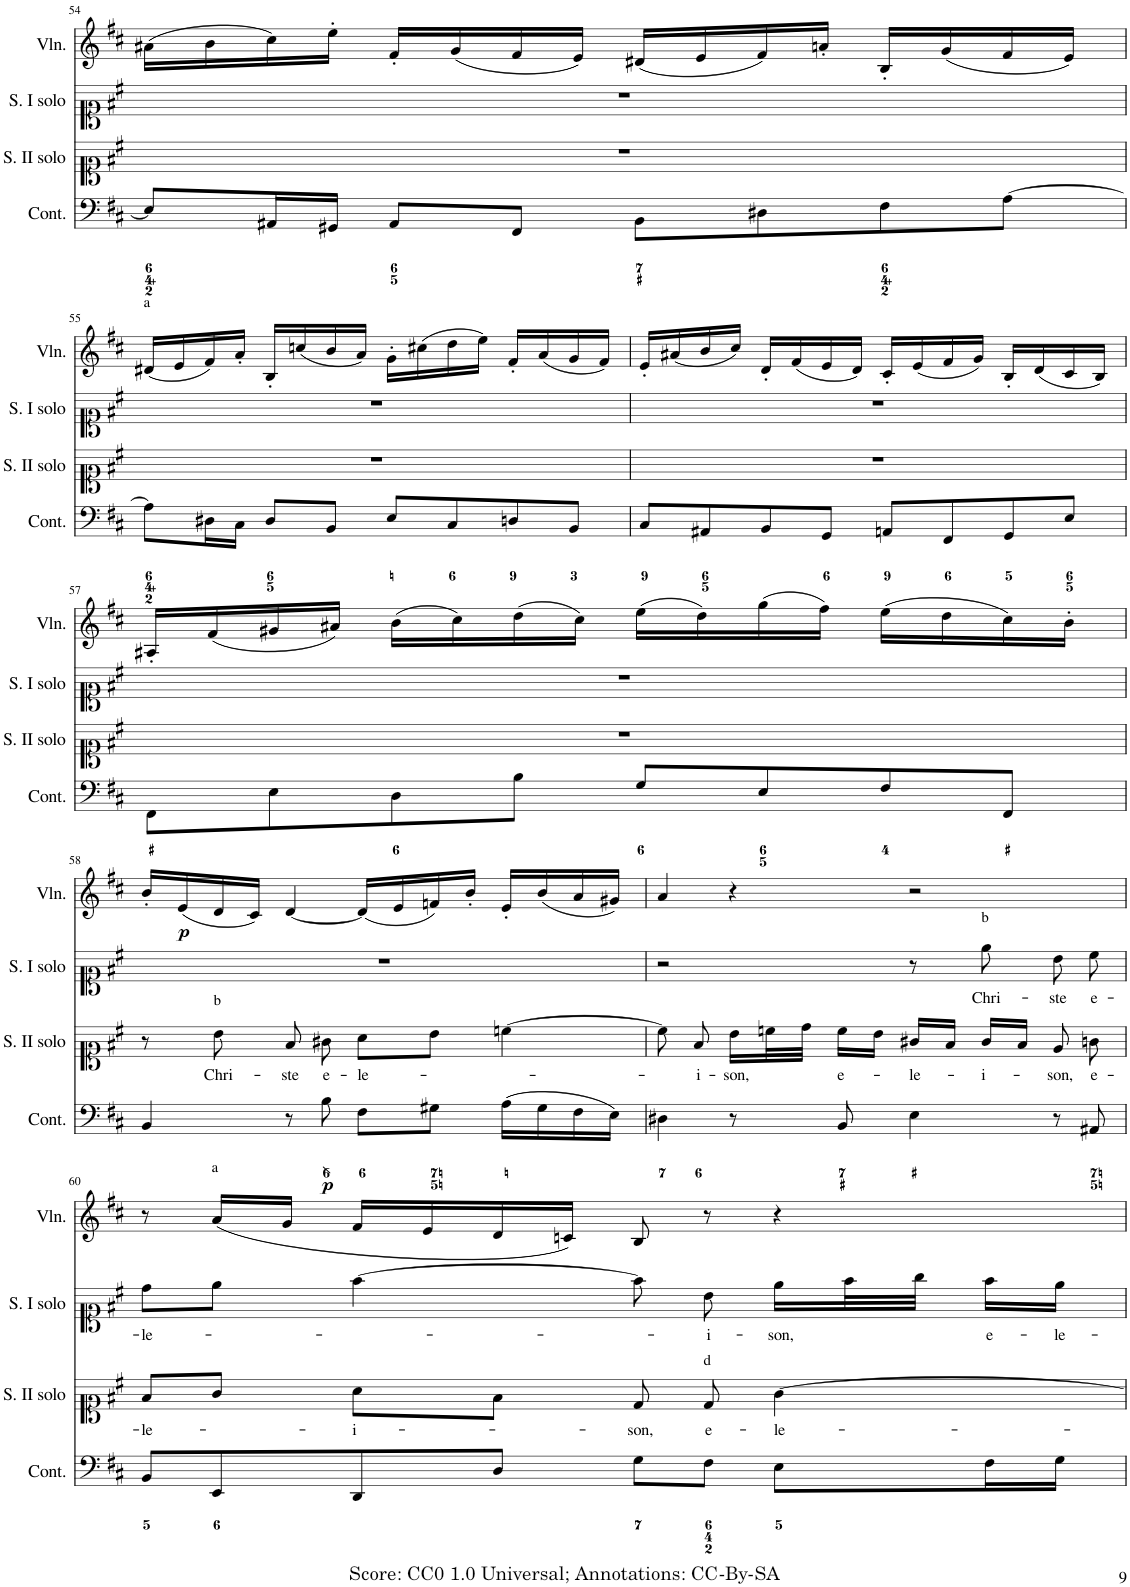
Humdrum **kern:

**kern	**dynam	**kern	**text	**kern	**text	**kern	**dynam
*part4	*part4	*part3	*part3	*part2	*part2	*part1	*part1
*staff4	*staff4	*staff3	*staff3	*staff2	*staff2	*staff1	*staff1
*I"Continuo	*	*I"Soprano II solo	*	*I"Soprano I solo	*	*I"Violino I &amp; II	*
*I'Cont.	*	*I'S. II solo	*	*I'S. I solo	*	*I'Vln.	*
!!LO:PB:g=z
*clefF4	*	*clefC1	*	*clefC1	*	*clefG2	*
*	*	*	*	*Trd-7c-12	*	*	*
*k[f#c#]	*	*k[f#c#]	*	*k[f#c#]	*	*k[f#c#]	*
*M4/4	*	*M4/4	*	*M4/4	*	*M4/4	*
*met(c)	*	*met(c)	*	*met(c)	*	*met(c)	*
=54	=54	=54	=54	=54	=54	=54	=54
8E/L]	.	1r	.	1r	.	(16a#X\LL	.
.	.	.	.	.	.	16b\	.
16AA#X/L	.	.	.	.	.	16cc#\)	.
16GG#X/JJ	.	.	.	.	.	16ee'\JJ	.
8AA#/L	.	.	.	.	.	16f#'/LL	.
.	.	.	.	.	.	(16g/	.
8FF#/J	.	.	.	.	.	16f#/	.
.	.	.	.	.	.	16e/JJ)	.
8BB\L	.	.	.	.	.	(16d#X/LL	.
.	.	.	.	.	.	16e/	.
8D#X\	.	.	.	.	.	16f#/)	.
.	.	.	.	.	.	16an'/JJ	.
8F#\	.	.	.	.	.	16B'/LL	.
.	.	.	.	.	.	(16g/	.
[8A\J	.	.	.	.	.	16f#/	.
.	.	.	.	.	.	16e/JJ)	.
!!LO:LB:g=z
=55	=55	=55	=55	=55	=55	=55	=55
*	*	*^	*	*^	*	*	*
!	!	!	!	!	!	!	!	!LO:TX:a:t=a	!
8A\L]	.	1r	4c#	.	1r	4c#	.	(16d#X/LL	.
.	.	.	.	.	.	.	.	16e/	.
16D#X\L	.	.	.	.	.	.	.	16f#/)	.
16C#\JJ	.	.	.	.	.	.	.	16a'/JJ	.
8D#/L	.	.	2.ryy	.	.	2.ryy	.	16B'/LL	.
.	.	.	.	.	.	.	.	(16ccn/	.
8BB/J	.	.	.	.	.	.	.	16b/	.
.	.	.	.	.	.	.	.	16a/JJ)	.
8E/L	.	.	.	.	.	.	.	16g'\LL	.
.	.	.	.	.	.	.	.	(16cc#X\	.
8C#/	.	.	.	.	.	.	.	16dd\	.
.	.	.	.	.	.	.	.	16ee\JJ)	.
8Dn/	.	.	.	.	.	.	.	16f#'/LL	.
.	.	.	.	.	.	.	.	(16a/	.
8BB/J	.	.	.	.	.	.	.	16g/	.
.	.	.	.	.	.	.	.	16f#/JJ)	.
*	*	*v	*v	*	*	*	*	*	*
*	*	*	*	*v	*v	*	*	*
=56	=56	=56	=56	=56	=56	=56	=56
8C#/L	.	1r	.	1r	.	16e'/LL	.
.	.	.	.	.	.	(16a#X/	.
8AA#X/	.	.	.	.	.	16b/	.
.	.	.	.	.	.	16cc#/JJ)	.
8BB/	.	.	.	.	.	16d'/LL	.
.	.	.	.	.	.	(16f#/	.
8GG/J	.	.	.	.	.	16e/	.
.	.	.	.	.	.	16d/JJ)	.
8AAn/L	.	.	.	.	.	16c#'/LL	.
.	.	.	.	.	.	(16e/	.
8FF#/	.	.	.	.	.	16f#/	.
.	.	.	.	.	.	16g/JJ)	.
8GG/	.	.	.	.	.	16B'/LL	.
.	.	.	.	.	.	(16d/	.
8E/J	.	.	.	.	.	16c#/	.
.	.	.	.	.	.	16B/JJ)	.
!!LO:LB:g=z
=57	=57	=57	=57	=57	=57	=57	=57
8FF#\L	.	1r	.	1r	.	16A#X'/LL	.
.	.	.	.	.	.	(16f#/	.
8E\	.	.	.	.	.	16g#X/	.
.	.	.	.	.	.	16a#X/JJ)	.
8D\	.	.	.	.	.	(16b\LL	.
.	.	.	.	.	.	16cc#\)	.
8B\J	.	.	.	.	.	(16dd\	.
.	.	.	.	.	.	16cc#\JJ)	.
8G/L	.	.	.	.	.	(16ee\LL	.
.	.	.	.	.	.	16dd\)	.
8E/	.	.	.	.	.	(16gg\	.
.	.	.	.	.	.	16ff#\JJ)	.
8F#/	.	.	.	.	.	(16ee\LL	.
.	.	.	.	.	.	16dd\	.
8FF#/J	.	.	.	.	.	16cc#\)	.
.	.	.	.	.	.	16b'\JJ	.
!!LO:LB:g=z
=58	=58	=58	=58	=58	=58	=58	=58
4BB/	.	8r	.	1r	.	16b'/LL	.
!	!	!	!	!	!	!	!LO:DY:b
.	.	.	.	.	.	(16e/	p
!	!	!LO:TX:a:t=b	!	!	!	!	!
!	!	!	!LO:LY:b	!	!	!	!
.	.	8b\	Chri-	.	.	16d/	.
.	.	.	.	.	.	16c#/JJ)	.
!	!	!	!LO:LY:b	!	!	!	!
8r	.	8f#/	-ste	.	.	[4d/	.
!	!LO:DY:b	!	!LO:LY:b	!	!	!	!
8B\	p	8g#X\	e-	.	.	.	.
!	!	!	!LO:LY:b	!	!	!	!
8F#\L	.	8a\L	-le-	.	.	(16d/LL]	.
.	.	.	.	.	.	16e/	.
8G#X\J	.	8b\J	.	.	.	16fn/)	.
.	.	.	.	.	.	16b'/JJ	.
(16A\LL	.	[4ccn\	.	.	.	16e'/LL	.
16G#\	.	.	.	.	.	(16b/	.
16F#\	.	.	.	.	.	16a/	.
16E\JJ)	.	.	.	.	.	16g#X/JJ)	.
=59	=59	=59	=59	=59	=59	=59	=59
4D#X\	.	8cc\]	.	2r	.	4a/	.
!	!	!	!LO:LY:b	!	!	!	!
.	.	8f#/	-i-	.	.	.	.
!	!	!	!LO:LY:b	!	!	!	!
8r	.	16b\LL	-son,	.	.	4r	.
.	.	32ccn\L	.	.	.	.	.
.	.	32dd\JJJ	.	.	.	.	.
!	!	!	!LO:LY:b	!	!	!	!
8BB/	.	16cc\LL	e-	.	.	.	.
.	.	16b\JJ	.	.	.	.	.
!	!	!	!LO:LY:b	!	!	!	!
4E\	.	16g#X/LL	-le-	8r	.	2r	.
.	.	16f#/JJ	.	.	.	.	.
!	!	!	!	!LO:TX:a:t=b	!	!	!
!	!	!	!LO:LY:b	!	!LO:LY:b	!	!
.	.	16g#/LL	-i-	8ee\	Chri-	.	.
.	.	16f#/JJ	.	.	.	.	.
!	!	!	!LO:LY:b	!	!LO:LY:b	!	!
8r	.	8e/	-son,	8b\	-ste	.	.
!	!	!	!LO:LY:b	!	!LO:LY:b	!	!
8AA#X/	.	8gn\	e-	8cc#\	e-	.	.
!!LO:LB:g=z
=60	=60	=60	=60	=60	=60	=60	=60
!	!	!	!LO:LY:b	!	!LO:LY:b	!	!
8BB/L	.	8f#/L	-le-	8dd\L	-le-	8r	.
!	!	!	!	!	!	!LO:TX:a:t=a	!
8EE/	.	8g/J	.	8ee\J	.	(16a/LL	.
.	.	.	.	.	.	16g/JJ	.
!	!	!	!LO:LY:b	!	!	!	!
8DD/	.	8a\L	-i-	[4ff#\	.	16f#/LL	.
.	.	.	.	.	.	16e/	.
8D/J	.	8f#\J	.	.	.	16d/	.
.	.	.	.	.	.	16cn/JJ)	.
!	!	!	!LO:LY:b	!	!	!	!
8G\L	.	8d/	-son,	8ff#\]	.	8B/	.
!	!	!LO:TX:a:t=d	!	!	!	!	!
!	!	!	!LO:LY:b	!	!LO:LY:b	!	!
8F#\J	.	8d/	e-	8b\	-i-	8r	.
!	!	!	!LO:LY:b	!	!LO:LY:b	!	!
8E\L	.	[4g\	-le-	16ee\LL	-son,	4r	.
.	.	.	.	32ff#\L	.	.	.
.	.	.	.	32gg\JJJ	.	.	.
!	!	!	!	!	!LO:LY:b	!	!
16F#\L	.	.	.	16ff#\LL	e-	.	.
!	!	!	!	!	!LO:LY:b	!	!
16G\JJ	.	.	.	16ee\JJ	-le-	.	.
=	=	=	=	=	=	=	=
*-	*-	*-	*-	*-	*-	*-	*-
